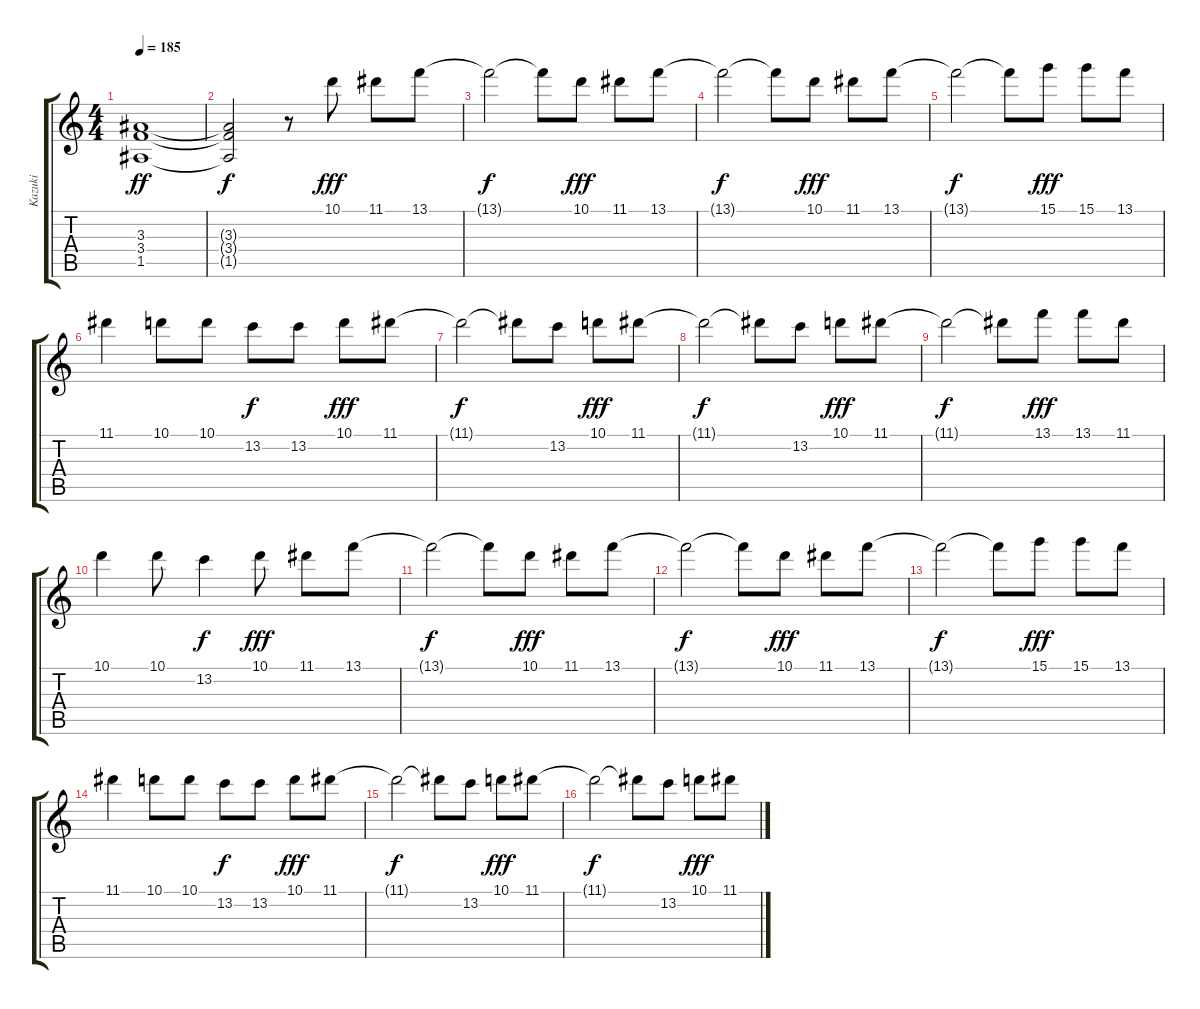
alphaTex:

\track ("Kazuki" "Kazuki") {instrument overdrivenguitar}
\staff {score tabs}
\tuning (E4 B3 G3 D3 A2 E2) {hide}
\ts (4 4)
\tempo 185
\clef g2
\ks c
(3.3 3.4 1.5).1{dy ff} |
(3.3{t} 3.4{t} 1.5{t}).2{dy f instrument overdrivenguitar} r.8 10.1.8{dy fff} 11.1.8 13.1.8 |
13.1{t}.2{dy f} 13.1{t}.8 10.1.8{dy fff} 11.1.8 13.1.8 |
13.1{t}.2{dy f} 13.1{t}.8 10.1.8{dy fff} 11.1.8 13.1.8 |
13.1{t}.2{dy f} 13.1{t}.8 15.1.8{dy fff} 15.1.8 13.1.8 |
11.1.4 10.1.8 10.1.8 13.2.8{dy f} 13.2.8 10.1.8{dy fff} 11.1.8 |
11.1{t}.2{dy f} 11.1{t}.8 13.2.8 10.1.8{dy fff} 11.1.8 |
11.1{t}.2{dy f} 11.1{t}.8 13.2.8 10.1.8{dy fff} 11.1.8 |
11.1{t}.2{dy f} 11.1{t}.8 13.1.8{dy fff} 13.1.8 11.1.8 |
10.1.4 10.1.8 13.2.4{dy f} 10.1.8{dy fff} 11.1.8 13.1.8 |
13.1{t}.2{dy f} 13.1{t}.8 10.1.8{dy fff} 11.1.8 13.1.8 |
13.1{t}.2{dy f} 13.1{t}.8 10.1.8{dy fff} 11.1.8 13.1.8 |
13.1{t}.2{dy f} 13.1{t}.8 15.1.8{dy fff} 15.1.8 13.1.8 |
11.1.4 10.1.8 10.1.8 13.2.8{dy f} 13.2.8 10.1.8{dy fff} 11.1.8 |
11.1{t}.2{dy f} 11.1{t}.8 13.2.8 10.1.8{dy fff} 11.1.8 |
11.1{t}.2{dy f} 11.1{t}.8 13.2.8 10.1.8{dy fff} 11.1.8
